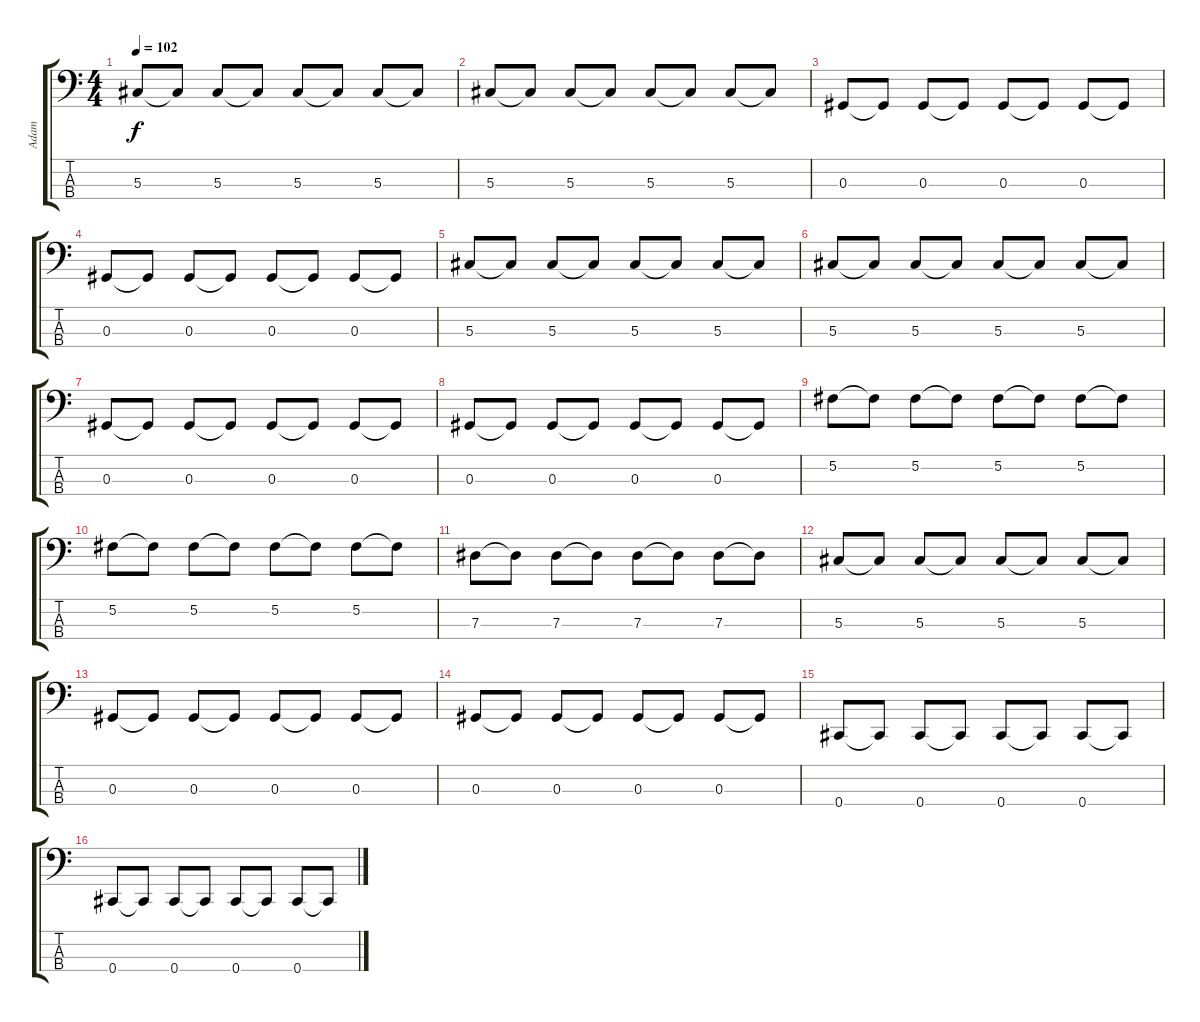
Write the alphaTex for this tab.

\track ("Adam" "Adam") {instrument electricbassfinger}
\staff {score tabs}
\tuning (Gb2 Db2 Ab1 Db1) {hide}
\ts (4 4)
\tempo 102
\clef f4
\ks c
5.3.8{dy f} 5.3{t}.8 5.3.8 5.3{t}.8 5.3.8 5.3{t}.8 5.3.8 5.3{t}.8 |
5.3.8 5.3{t}.8 5.3.8 5.3{t}.8 5.3.8 5.3{t}.8 5.3.8 5.3{t}.8 |
0.3.8 0.3{t}.8 0.3.8 0.3{t}.8 0.3.8 0.3{t}.8 0.3.8 0.3{t}.8 |
0.3.8 0.3{t}.8 0.3.8 0.3{t}.8 0.3.8 0.3{t}.8 0.3.8 0.3{t}.8 |
5.3.8 5.3{t}.8 5.3.8 5.3{t}.8 5.3.8 5.3{t}.8 5.3.8 5.3{t}.8 |
5.3.8 5.3{t}.8 5.3.8 5.3{t}.8 5.3.8 5.3{t}.8 5.3.8 5.3{t}.8 |
0.3.8 0.3{t}.8 0.3.8 0.3{t}.8 0.3.8 0.3{t}.8 0.3.8 0.3{t}.8 |
0.3.8 0.3{t}.8 0.3.8 0.3{t}.8 0.3.8 0.3{t}.8 0.3.8 0.3{t}.8 |
5.2.8 5.2{t}.8 5.2.8 5.2{t}.8 5.2.8 5.2{t}.8 5.2.8 5.2{t}.8 |
5.2.8 5.2{t}.8 5.2.8 5.2{t}.8 5.2.8 5.2{t}.8 5.2.8 5.2{t}.8 |
7.3.8 7.3{t}.8 7.3.8 7.3{t}.8 7.3.8 7.3{t}.8 7.3.8 7.3{t}.8 |
5.3.8 5.3{t}.8 5.3.8 5.3{t}.8 5.3.8 5.3{t}.8 5.3.8 5.3{t}.8 |
0.3.8 0.3{t}.8 0.3.8 0.3{t}.8 0.3.8 0.3{t}.8 0.3.8 0.3{t}.8 |
0.3.8 0.3{t}.8 0.3.8 0.3{t}.8 0.3.8 0.3{t}.8 0.3.8 0.3{t}.8 |
0.4.8 0.4{t}.8 0.4.8 0.4{t}.8 0.4.8 0.4{t}.8 0.4.8 0.4{t}.8 |
0.4.8 0.4{t}.8 0.4.8 0.4{t}.8 0.4.8 0.4{t}.8 0.4.8 0.4{t}.8
